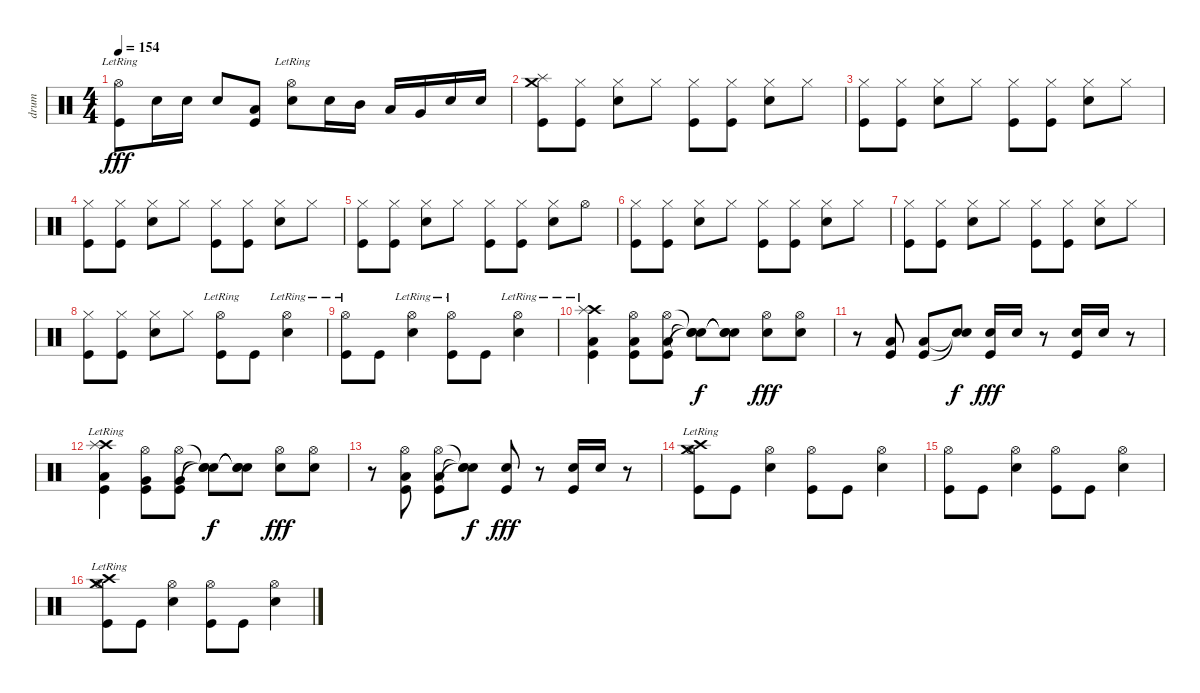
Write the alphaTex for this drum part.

\track ("drum" "drum") {instrument percussion}
\staff {score}
\articulation defaults
\ts (4 4)
\tempo 154
\clef neutral
\ks c
("Hi-Hat (open)"{lr} "Kick (hit)").8{dy fff} "Snare (hit) 2".16 "Snare (hit) 2".16 "Snare (hit) 2".8 ("Low Tom (hit)" "Kick (hit)").8 ("Hi-Hat (open)"{lr} "Snare (hit) 2").8 "Snare (hit) 2".16 "Mid Tom (hit)".16 "Low Tom (hit)".16 "Very Low Tom (hit)".16 "Snare (hit) 2".16 "Snare (hit) 2".16 |
("Splash (hit)" "Crash medium (hit)" "Kick (hit)").8 ("Hi-Hat (closed)" "Kick (hit)").8 ("Hi-Hat (closed)" "Snare (hit) 2").8 "Hi-Hat (closed)".8 ("Hi-Hat (closed)" "Kick (hit)").8 ("Hi-Hat (closed)" "Kick (hit)").8 ("Hi-Hat (closed)" "Snare (hit) 2").8 "Hi-Hat (closed)".8 |
("Hi-Hat (closed)" "Kick (hit)").8 ("Hi-Hat (closed)" "Kick (hit)").8 ("Hi-Hat (closed)" "Snare (hit) 2").8 "Hi-Hat (closed)".8 ("Hi-Hat (closed)" "Kick (hit)").8 ("Hi-Hat (closed)" "Kick (hit)").8 ("Hi-Hat (closed)" "Snare (hit) 2").8 "Hi-Hat (closed)".8 |
("Hi-Hat (closed)" "Kick (hit)").8 ("Hi-Hat (closed)" "Kick (hit)").8 ("Hi-Hat (closed)" "Snare (hit) 2").8 "Hi-Hat (closed)".8 ("Hi-Hat (closed)" "Kick (hit)").8 ("Hi-Hat (closed)" "Kick (hit)").8 ("Hi-Hat (closed)" "Snare (hit) 2").8 "Hi-Hat (closed)".8 |
("Hi-Hat (closed)" "Kick (hit)").8 ("Hi-Hat (closed)" "Kick (hit)").8 ("Hi-Hat (closed)" "Snare (hit) 2").8 "Hi-Hat (closed)".8 ("Hi-Hat (closed)" "Kick (hit)").8 ("Hi-Hat (closed)" "Kick (hit)").8 ("Hi-Hat (closed)" "Snare (hit) 2").8 "Hi-Hat (open)".8 |
("Hi-Hat (closed)" "Kick (hit)").8 ("Hi-Hat (closed)" "Kick (hit)").8 ("Hi-Hat (closed)" "Snare (hit) 2").8 "Hi-Hat (closed)".8 ("Hi-Hat (closed)" "Kick (hit)").8 ("Hi-Hat (closed)" "Kick (hit)").8 ("Hi-Hat (closed)" "Snare (hit) 2").8 "Hi-Hat (closed)".8 |
("Hi-Hat (closed)" "Kick (hit)").8 ("Hi-Hat (closed)" "Kick (hit)").8 ("Hi-Hat (closed)" "Snare (hit) 2").8 "Hi-Hat (closed)".8 ("Hi-Hat (closed)" "Kick (hit)").8 ("Hi-Hat (closed)" "Kick (hit)").8 ("Hi-Hat (closed)" "Snare (hit) 2").8 "Hi-Hat (closed)".8 |
("Hi-Hat (closed)" "Kick (hit)").8 ("Hi-Hat (closed)" "Kick (hit)").8 ("Hi-Hat (closed)" "Snare (hit) 2").8 "Hi-Hat (closed)".8 ("Hi-Hat (open)"{lr} "Kick (hit)").8 "Kick (hit)".8 ("Hi-Hat (open)"{lr} "Snare (hit) 2").4 |
("Hi-Hat (open)"{lr} "Kick (hit)").8 "Kick (hit)".8 ("Hi-Hat (open)"{lr} "Snare (hit) 2").4 ("Hi-Hat (open)"{lr} "Kick (hit)").8 "Kick (hit)".8 ("Hi-Hat (open)"{lr} "Snare (hit) 2").4 |
("Crash high (hit)"{lr} "Splash (hit)"{lr} "Low Tom (hit)"{lr} "Kick (hit)"{lr}).4 ("Hi-Hat (open)" "Low Tom (hit)" "Kick (hit)").8 ("Hi-Hat (open)" "Low Tom (hit)" "Kick (hit)").8 ("Snare (hit)"{t} "Snare (hit)"{t} "Snare (hit)"{t}).8{dy f} ("Snare (hit)"{t} "Snare (hit)"{t} "Snare (hit)"{t}).8 ("Hi-Hat (open)" "Snare (hit) 2").8{dy fff} ("Hi-Hat (open)" "Snare (hit) 2").8 |
r.8 ("Low Tom (hit)" "Kick (hit)").8 ("Low Tom (hit)" "Kick (hit)").8 ("Snare (hit)"{t} "Snare (hit)"{t}).8{dy f} ("Snare (hit) 2" "Kick (hit)").16{dy fff} "Snare (hit) 2".16 r.8 ("Snare (hit) 2" "Kick (hit)").16 "Snare (hit) 2".16 r.8 |
("Crash high (hit)"{lr} "Splash (hit)"{lr} "Low Tom (hit)"{lr} "Kick (hit)"{lr}).4 ("Hi-Hat (open)" "Very Low Tom (hit)" "Kick (hit)").8 ("Hi-Hat (open)" "Very Low Tom (hit)" "Kick (hit)").8 ("Snare (hit)"{t} "Snare (hit)"{t} "Snare (hit)"{t}).8{dy f} ("Snare (hit)"{t} "Snare (hit)"{t} "Snare (hit)"{t}).8 ("Hi-Hat (open)" "Snare (hit) 2").8{dy fff} ("Hi-Hat (open)" "Snare (hit) 2").8 |
r.8 ("Hi-Hat (open)" "Low Tom (hit)" "Kick (hit)").8 ("Hi-Hat (open)" "Low Tom (hit)" "Kick (hit)").8 ("Snare (hit)"{t} "Snare (hit)"{t} "Snare (hit)"{t}).8{dy f} ("Snare (hit) 2" "Kick (hit)").8{dy fff} r.8 ("Snare (hit) 2" "Kick (hit)").16 "Snare (hit) 2".16 r.8 |
("Crash high (hit)"{lr} "Hi-Hat (open)" "Crash medium (hit)"{lr} "Kick (hit)").8 "Kick (hit)".8 ("Hi-Hat (open)" "Snare (hit) 2").4 ("Hi-Hat (open)" "Kick (hit)").8 "Kick (hit)".8 ("Hi-Hat (open)" "Snare (hit) 2").4 |
("Hi-Hat (open)" "Kick (hit)").8 "Kick (hit)".8 ("Hi-Hat (open)" "Snare (hit) 2").4 ("Hi-Hat (open)" "Kick (hit)").8 "Kick (hit)".8 ("Hi-Hat (open)" "Snare (hit) 2").4 |
("Crash high (hit)"{lr} "Hi-Hat (open)" "Crash medium (hit)"{lr} "Kick (hit)").8 "Kick (hit)".8 ("Hi-Hat (open)" "Snare (hit) 2").4 ("Hi-Hat (open)" "Kick (hit)").8 "Kick (hit)".8 ("Hi-Hat (open)" "Snare (hit) 2").4
